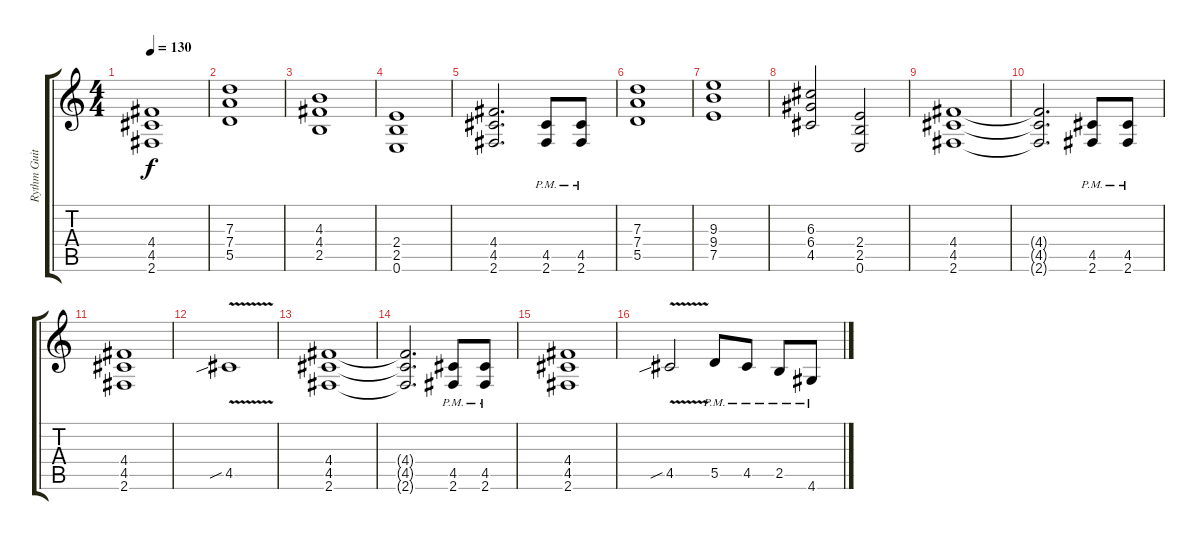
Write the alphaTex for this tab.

\track ("Rythm Guitar" "Rythm Guit") {instrument distortionguitar}
\staff {score tabs}
\tuning (E4 B3 G3 D3 A2 E2) {hide}
\ts (4 4)
\tempo 130
\clef g2
\ks c
(4.4 4.5 2.6).1{dy f} |
(7.3 7.4 5.5).1 |
(4.3 4.4 2.5).1 |
(2.4 2.5 0.6).1 |
(4.4 4.5 2.6).2{d} (4.5{pm} 2.6{pm}).8 (4.5{pm} 2.6{pm}).8 |
(7.3 7.4 5.5).1 |
(9.3 9.4 7.5).1 |
(6.3 6.4 4.5).2 (2.4 2.5 0.6).2 |
(4.4 4.5 2.6).1 |
(4.4{t} 4.5{t} 2.6{t}).2{d} (4.5{pm} 2.6{pm}).8 (4.5{pm} 2.6{pm}).8 |
(4.4 4.5 2.6).1 |
4.5{v sib}.1 |
(4.4 4.5 2.6).1 |
(4.4{t} 4.5{t} 2.6{t}).2{d} (4.5{pm} 2.6{pm}).8 (4.5{pm} 2.6{pm}).8 |
(4.4 4.5 2.6).1 |
4.5{v sib}.2 5.5{pm}.8 4.5{pm}.8 2.5{pm}.8 4.6{pm}.8
